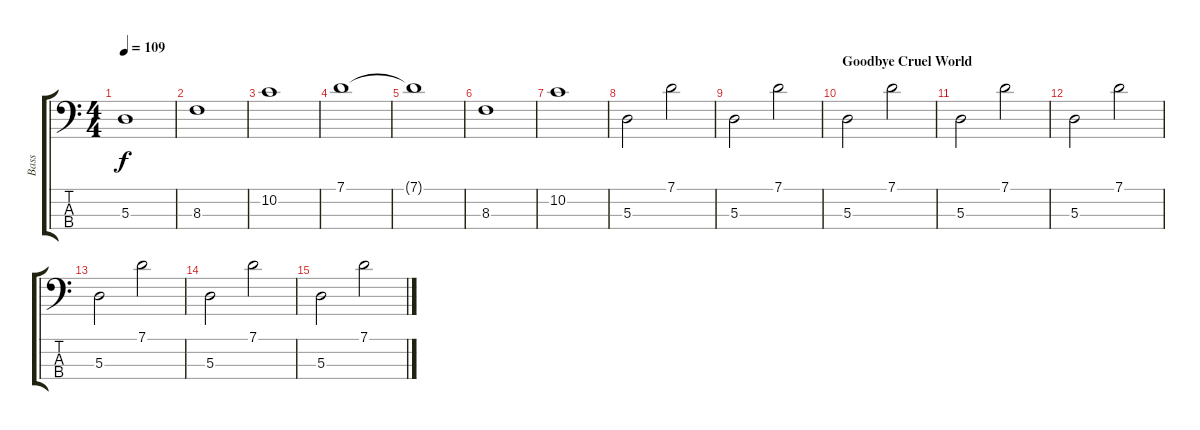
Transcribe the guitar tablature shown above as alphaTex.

\track ("Bass" "Bass") {instrument fretlessbass}
\staff {score tabs}
\tuning (G2 D2 A1 E1) {hide}
\ts (4 4)
\tempo 109
\clef f4
\ks c
5.3{t}.1{dy f} |
8.3.1 |
10.2.1 |
7.1.1 |
7.1{t}.1 |
8.3.1 |
10.2.1 |
5.3.2 7.1.2 |
5.3.2 7.1.2 |
\section ("" "Goodbye Cruel World")
5.3.2 7.1.2 |
5.3.2 7.1.2 |
5.3.2 7.1.2 |
5.3.2 7.1.2 |
5.3.2 7.1.2 |
5.3.2 7.1.2
